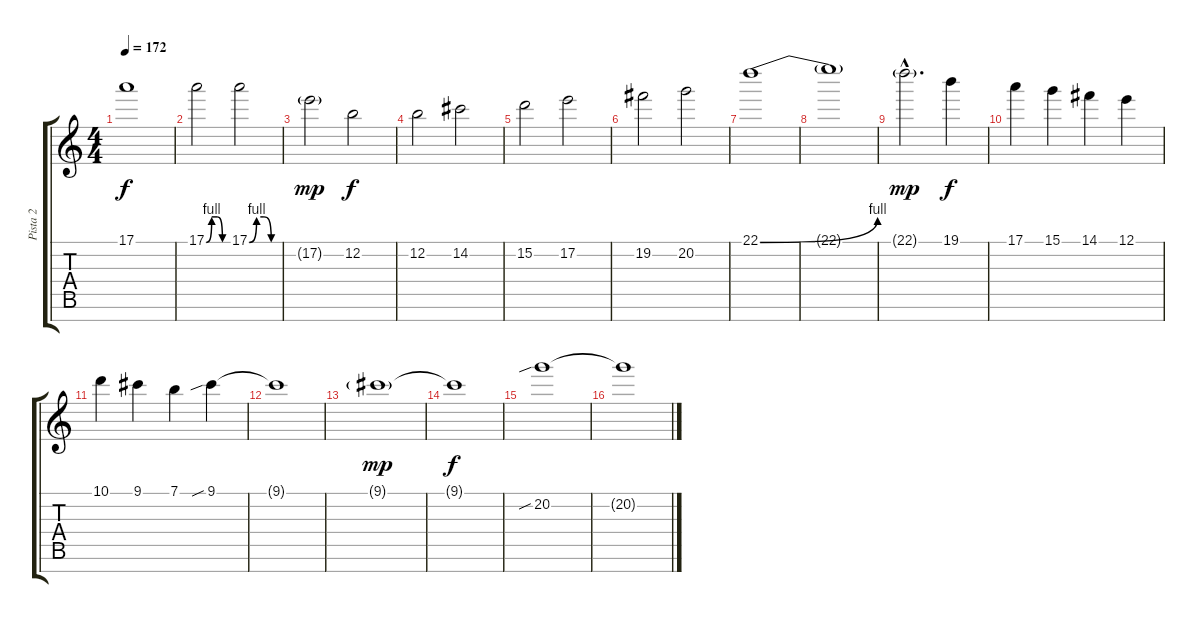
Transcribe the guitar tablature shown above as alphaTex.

\track ("Pista 2" "Pista 2") {instrument distortionguitar}
\staff {score tabs}
\tuning (E4 B3 G3 D3 A2 E2 B1) {hide}
\ts (4 4)
\tempo 172
\clef g2
\ks c
17.1.1{dy f} |
17.1{be (custom 0 0 15 4 30 4 45 0 60 0)}.2 17.1{be (custom 0 0 15 4 30 4 45 0 60 0)}.2 |
17.2{g}.2{dy mp} 12.2.2{dy f} |
12.2.2 14.2.2 |
15.2.2 17.2.2 |
19.2.2 20.2.2 |
22.1{be (bend 0 0 60 4)}.1 |
22.1{t}.1 |
22.1{g hac}.2{d dy mp} 19.1.4{dy f} |
17.1.4 15.1.4 14.1.4 12.1.4 |
10.1.4 9.1.4 7.1.4 9.1{sib}.4 |
9.1{t}.1 |
9.1{g}.1{dy mp} |
9.1{t}.1{dy f} |
20.2{sib}.1 |
20.2{t}.1
